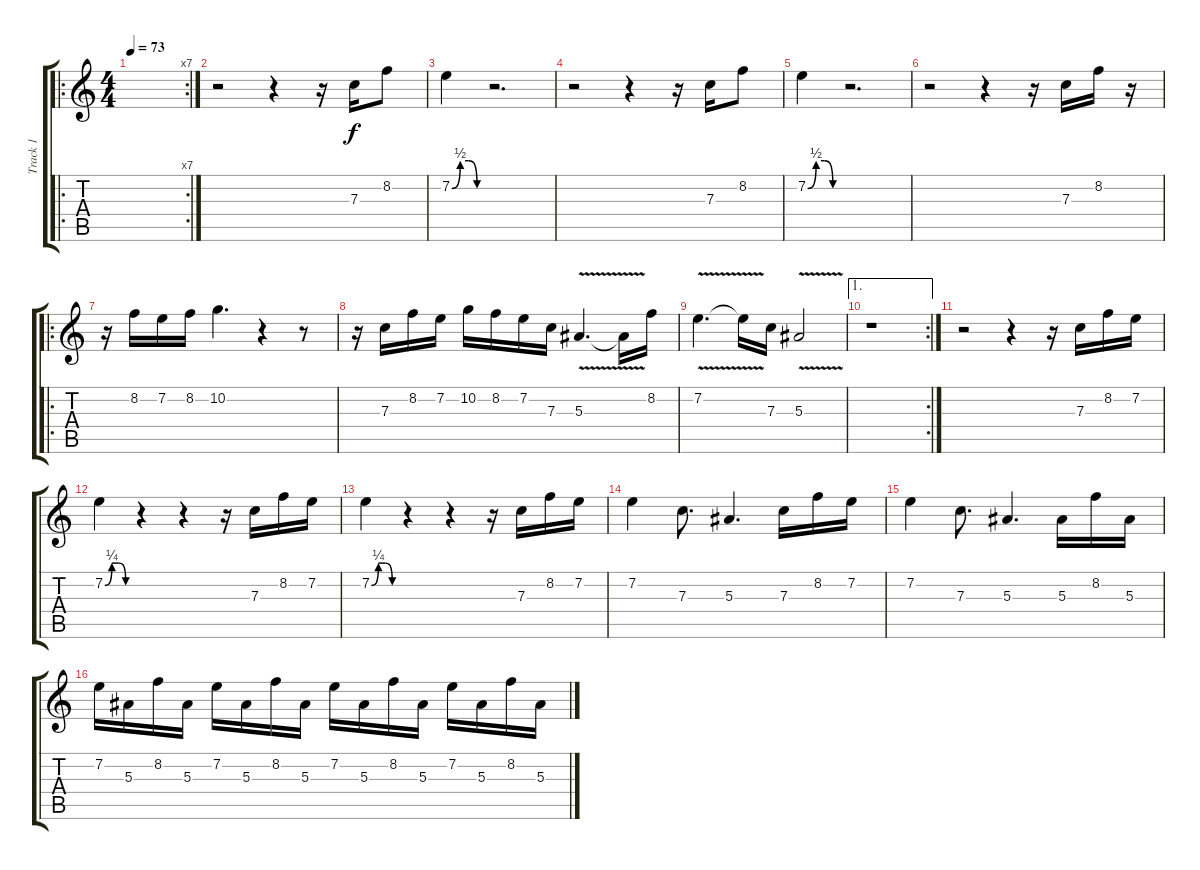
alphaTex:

\track ("Track 1" "Track 1") {instrument electricguitarclean}
\staff {score tabs}
\tuning (D4 A3 F3 C3 G2 C2) {hide}
\ro
\rc 7
\ts (4 4)
\tempo 73
\clef g2
\ks c
|
r.2 r.4 r.16 7.3.16 8.2.8 |
7.2{be (custom 0 0 15 2 30 2 45 0 60 0)}.4 r.2{d} |
r.2 r.4 r.16 7.3.16 8.2.8 |
7.2{be (custom 0 0 15 2 30 2 45 0 60 0)}.4 r.2{d} |
r.2 r.4 r.16 7.3.16 8.2.16 r.16 |
\ro
r.16 8.2.16 7.2.16 8.2.16 10.2.4{d} r.4 r.8 |
r.16 7.3.16 8.2.16 7.2.16 10.2.16 8.2.16 7.2.16 7.3.16 5.3{v}.4{d} 5.3{t}.16 8.2.16 |
7.2{v}.4{d} 7.2{t}.16 7.3.16 5.3{v}.2 |
\ae 1
\rc 2
r.1 |
r.2 r.4 r.16 7.3.16 8.2.16 7.2.16 |
7.2{be (custom 0 0 15 1 30 1 45 0 60 0)}.4 r.4 r.4 r.16 7.3.16 8.2.16 7.2.16 |
7.2{be (custom 0 0 15 1 30 1 45 0 60 0)}.4 r.4 r.4 r.16 7.3.16 8.2.16 7.2.16 |
7.2.4 7.3.8{d} 5.3.4{d} 7.3.16 8.2.16 7.2.16 |
7.2.4 7.3.8{d} 5.3.4{d} 5.3.16{volume 8 instrument electricguitarmuted} 8.2.16 5.3.16 |
7.2.16 5.3.16 8.2.16 5.3.16 7.2.16 5.3.16 8.2.16 5.3.16 7.2.16 5.3.16 8.2.16 5.3.16 7.2.16 5.3.16 8.2.16 5.3.16{volume 7}
